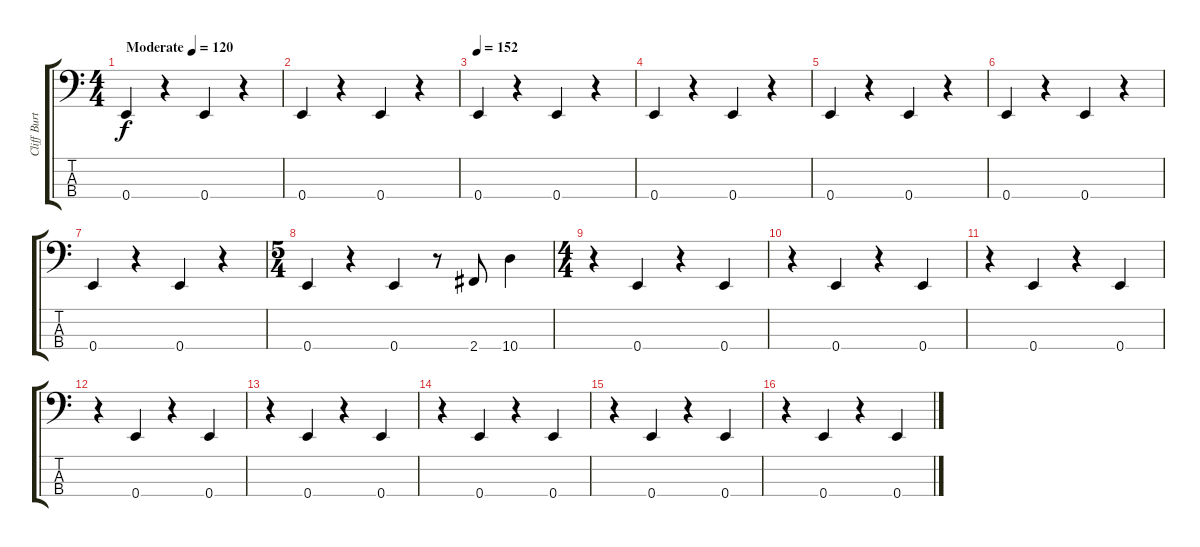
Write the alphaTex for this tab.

\track ("Cliff Burton" "Cliff Burt") {instrument electricbassfinger}
\staff {score tabs}
\tuning (G2 D2 A1 E1) {hide}
\ts (4 4)
\tempo (120 "Moderate")
\tempo 152
\tempo (120 "Moderate")
\clef f4
\ks c
0.4.4{dy f instrument electricbassfinger} r.4 0.4.4 r.4 |
0.4.4 r.4 0.4.4 r.4 |
\tempo 152
0.4.4 r.4 0.4.4 r.4 |
0.4.4 r.4 0.4.4 r.4 |
0.4.4 r.4 0.4.4 r.4 |
0.4.4 r.4 0.4.4 r.4 |
0.4.4 r.4 0.4.4 r.4 |
\ts (5 4)
0.4.4 r.4 0.4.4 r.8 2.4.8 10.4.4 |
\ts (4 4)
r.4 0.4.4 r.4 0.4.4 |
r.4 0.4.4 r.4 0.4.4 |
r.4 0.4.4 r.4 0.4.4 |
r.4 0.4.4 r.4 0.4.4 |
r.4 0.4.4 r.4 0.4.4 |
r.4 0.4.4 r.4 0.4.4 |
r.4 0.4.4 r.4 0.4.4 |
r.4 0.4.4 r.4 0.4.4
